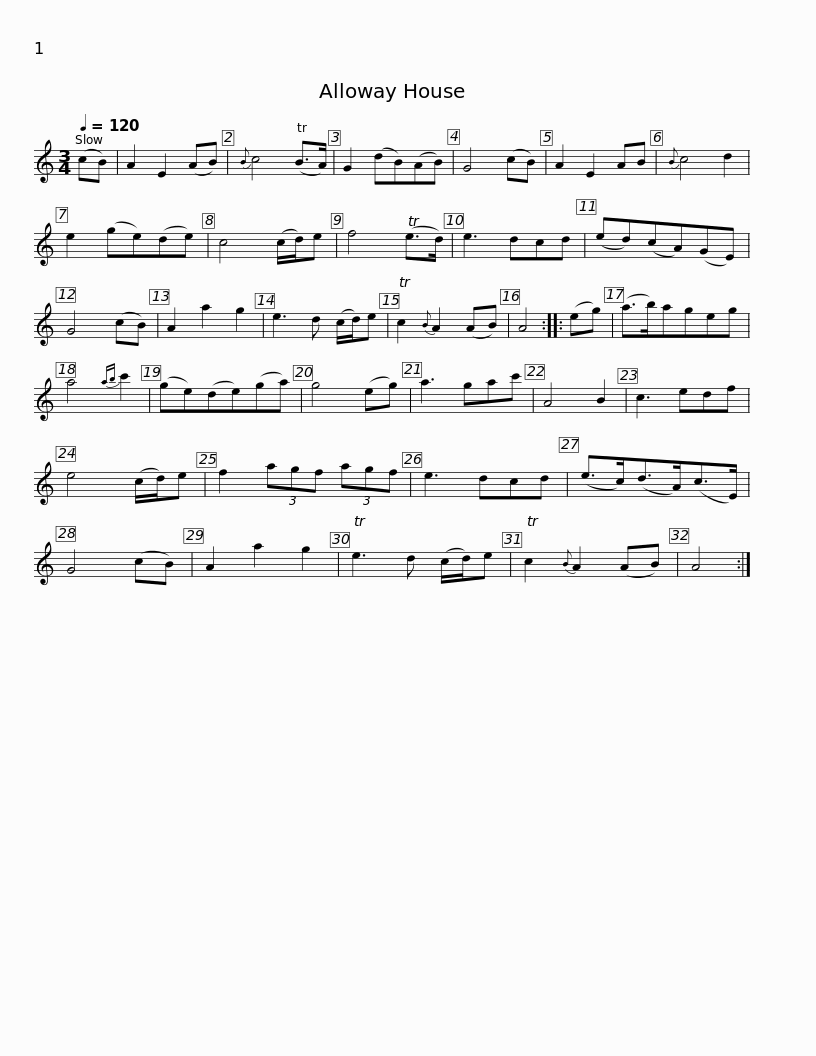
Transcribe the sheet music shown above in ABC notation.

X:1
L:1/8
Q:1/4=120
M:3/4
I:linebreak $
K:C
V:1 treble
V:1
 (cB) | A2 E2 (AB) |{B} c4 (TB>A) | G2 (dB)(AB) | G4 (cB) | %5
 A2 E2 AB |{B} c4 d2 | e2 (ge)(de) | c4 (c/d/)e | f4 (Te>d) | %10
 e3 dcd |$ (ed)(cA)(GE) | G4 (cB) | A2 a2 g2 | e3 d (c/d/)e | %15
 Tc2{B} A2 (AB) | A4 :: (eg) | (a>b)ageg | a4{ab} c'2 | %20
 (ge)(de)(ga) |$ g4 (eg) | a3 gac' | A4 B2 | c3 edf | %25
 e4 (c/d/)e | f2 (3agf (3agf | e3 dcd | (e>c)(d>A)(c>E) | G4 (cB) | %30
 A2 a2 g2 |$ Te3 d (c/d/)e | Tc2{B} A2 (AB) | A4 :| %34
